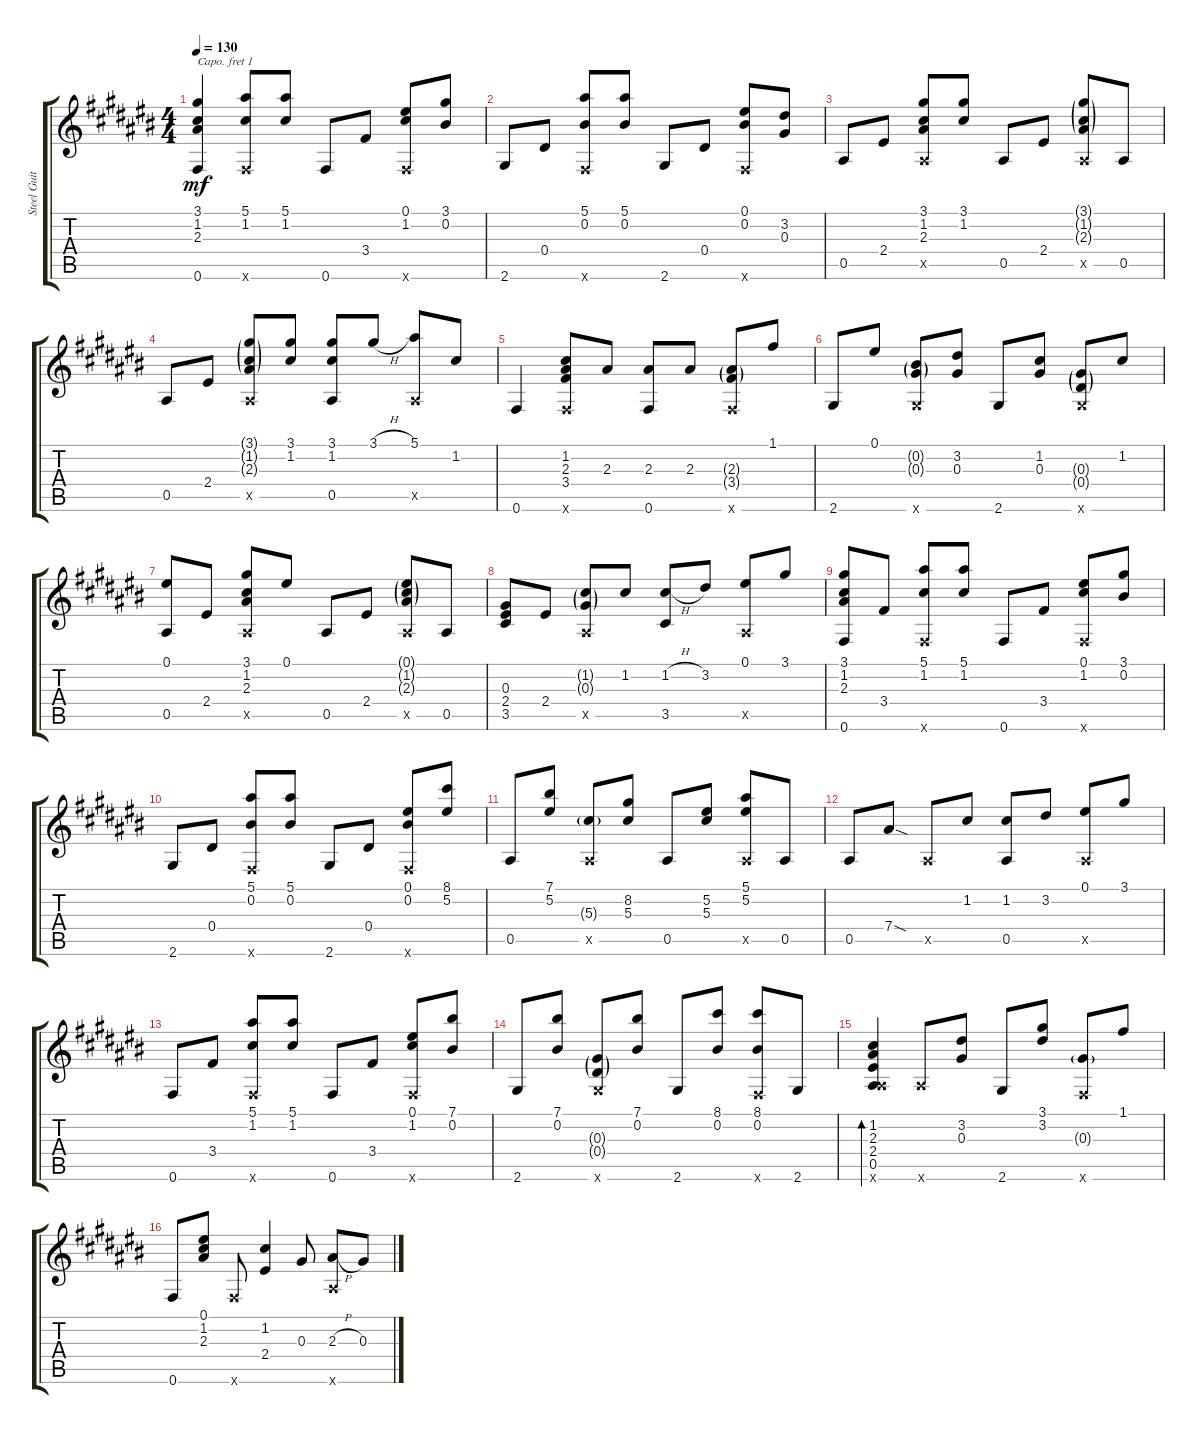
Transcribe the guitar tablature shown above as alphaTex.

\track ("Steel Guitar" "Steel Guit") {instrument acousticguitarsteel}
\staff {score tabs}
\capo 1
\tuning (E4 B3 G3 D3 A2 F2) {hide}
\ts (4 4)
\tempo 130
\clef g2
\ks c#
(3.1 1.2 2.3 0.6).4{dy mf} (5.1 1.2 0.6{x}).8 (5.1 1.2).8 0.6.8 3.4.8 (0.1 1.2 0.6{x}).8 (3.1 0.2).8 |
2.6.8 0.4.8 (5.1 0.2 0.6{x}).8 (5.1 0.2).8 2.6.8 0.4.8 (0.1 0.2 0.6{x}).8 (3.2 0.3).8 |
0.5.8 2.4.8 (3.1 1.2 2.3 0.5{x}).8 (3.1 1.2).8 0.5.8 2.4.8 (3.1{g} 1.2{g} 2.3{g} 0.5{x}).8 0.5.8 |
0.5.8 2.4.8 (3.1{g} 1.2{g} 2.3{g} 0.5{x}).8 (3.1 1.2).8 (3.1 1.2 0.5).8 3.1{h}.8 (5.1 0.5{x}).8 1.2.8 |
0.6.4 (1.2 2.3 3.4 0.6{x}).8 2.3.8 (2.3 0.6).8 2.3.8 (2.3{g} 3.4{g} 0.6{x}).8 1.1.8 |
2.6.8 0.1.8 (0.2{g} 0.3{g} 2.6{x}).8 (3.2 0.3).8 2.6.8 (1.2 0.3).8 (0.3{g} 0.4{g} 2.6{x}).8 1.2.8 |
(0.1 0.5).8 2.4.8 (3.1 1.2 2.3 0.5{x}).8 0.1.8 0.5.8 2.4.8 (0.1{g} 1.2{g} 2.3{g} 0.5{x}).8 0.5.8 |
(0.3 2.4 3.5).8 2.4.8 (1.2{g} 0.3{g} 0.5{x}).8 1.2.8 (1.2{h} 3.5).8 3.2.8 (0.1 0.5{x}).8 3.1.8 |
(3.1 1.2 2.3 0.6).8 3.4.8 (5.1 1.2 0.6{x}).8 (5.1 1.2).8 0.6.8 3.4.8 (0.1 1.2 0.6{x}).8 (3.1 0.2).8 |
2.6.8 0.4.8 (5.1 0.2 0.6{x}).8 (5.1 0.2).8 2.6.8 0.4.8 (0.1 0.2 0.6{x}).8 (8.1 5.2).8 |
0.5.8 (7.1 5.2).8 (5.3{g} 0.5{x}).8 (8.2 5.3).8 0.5.8 (5.2 5.3).8 (5.1 5.2 0.5{x}).8 0.5.8 |
0.5.8 7.4{sod}.8 0.5{x}.8 1.2.8 (1.2 0.5).8 3.2.8 (0.1 0.5{x}).8 3.1.8 |
0.6.8 3.4.8 (5.1 1.2 0.6{x}).8 (5.1 1.2).8 0.6.8 3.4.8 (0.1 1.2 0.6{x}).8 (7.1 0.2).8 |
2.6.8 (7.1 0.2).8 (0.3{g} 0.4{g} 2.6{x}).8 (7.1 0.2).8 2.6.8 (8.1 0.2).8 (8.1 0.2 0.6{x}).8 2.6.8 |
(1.2 2.3 2.4 0.5 4.6{x}).4{bd 30} 4.6{x}.8 (3.2 0.3).8 2.6.8 (3.1 3.2).8 (0.3{g} 0.6{x}).8 1.1.8 |
0.6.8 (0.1 1.2 2.3).8 0.6{x}.8 (1.2 2.4).4 0.3.8 (2.3{h} 4.6{x}).8 0.3.8
